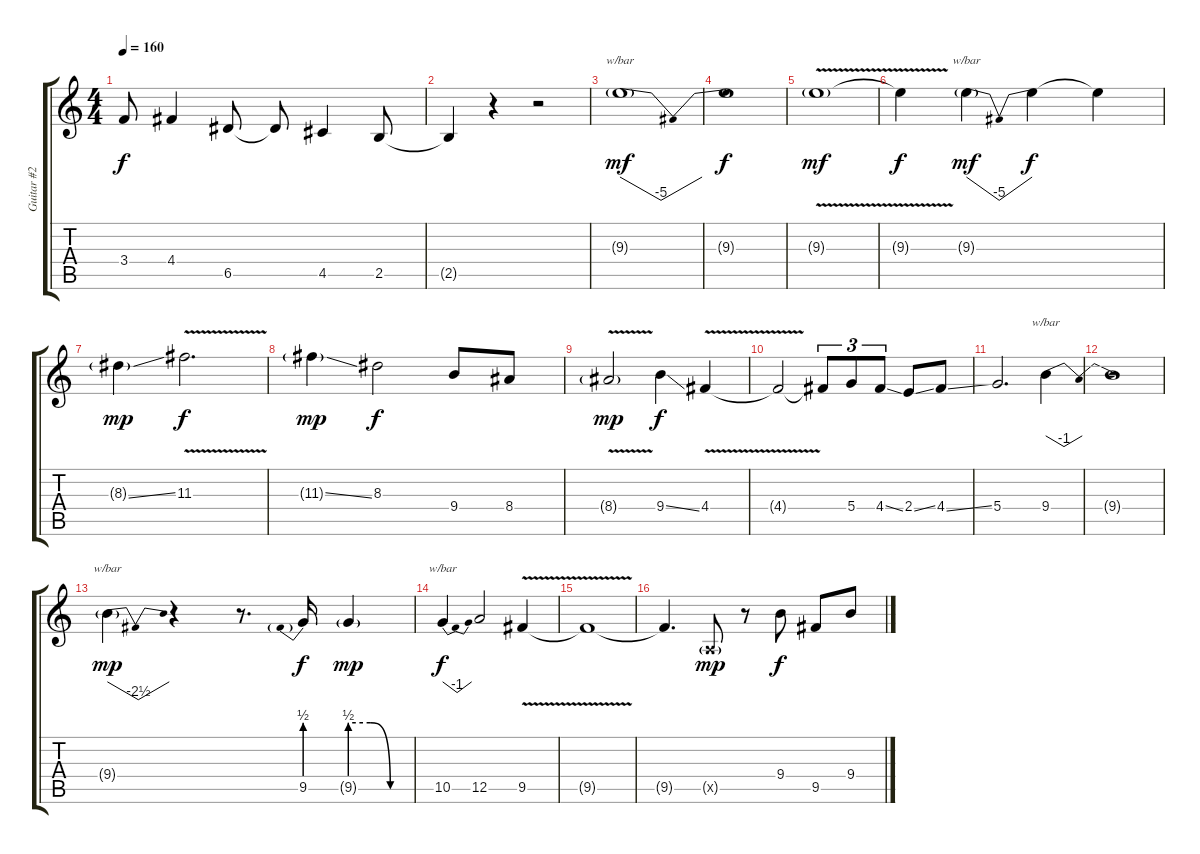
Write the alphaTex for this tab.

\track ("Guitar #2" "Guitar #2") {instrument distortionguitar}
\staff {score tabs}
\tuning (E4 B3 G3 D3 A2 E2) {hide}
\ts (4 4)
\tempo 160
\clef g2
\ks c
3.4{t}.8{dy f} 4.4.4 6.5.8 6.5{t}.8 4.5.4 2.5.8 |
2.5{t}.4 r.4 r.2 |
9.3{g}.1{tbe (dip default 0 0 30 -20 60 0) dy mf} |
9.3{t}.1{dy f} |
9.3{v g}.1{dy mf} |
9.3{t}.4{dy f} 9.3{g}.4{tbe (dip default 0 0 30 -20 60 0) dy mf} 9.3{t}.4{dy f} 9.3{t}.4 |
8.3{ss g}.4{dy mp} 11.3{v}.2{d dy f} |
11.3{ss g}.4{dy mp} 8.3.2{dy f} 9.4.8 8.4.8 |
8.4{v g}.2{dy mp} 9.4{ss}.4{dy f} 4.4{v}.4 |
4.4{t}.2 4.4{t}.8{tu (3 2)} 5.4.8{tu (3 2)} 4.4{ss}.8{tu (3 2)} 2.4{ss}.8 4.4{ss}.8 |
5.4.2{d} 9.4.4{tbe (dip default 0 0 30 -4 60 0)} |
9.4{t}.1 |
9.4{g}.4{tbe (dip default 0 0 30 -10 60 0) dy mp} r.4 r.8{d} 9.5{be (prebend 0 2 60 2)}.16{dy f} 9.5{be (custom 0 2 20 2 40 0 60 0) g}.4{dy mp} |
10.5.4{tbe (dip default 0 0 30 -4 60 0) dy f} 12.5.2 9.5{v}.4 |
9.5{t}.1 |
9.5{t}.4{d} 0.5{g x}.8{dy mp} r.8 9.4.8{dy f} 9.5.8 9.4.8
